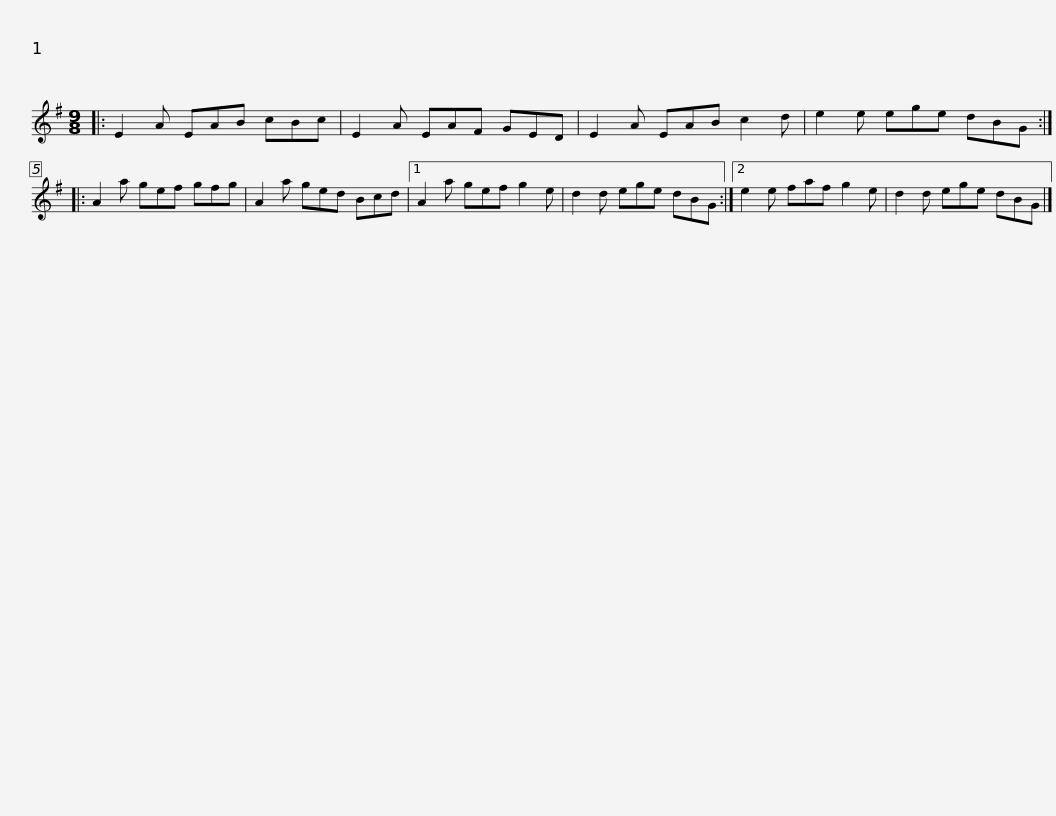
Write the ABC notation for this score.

X:1
L:1/8
M:9/8
I:linebreak $
K:G
V:1 treble
V:1
|: E2 A EAB cBc | E2 A EAF GED | E2 A EAB c2 d | e2 e ege dBG :: A2 a gef gfg |$ %5
 A2 a ged Bcd |1 A2 a gef g2 e | d2 d ege dBG :|2 e2 e faf g2 e | d2 d ege dBG |] %10
